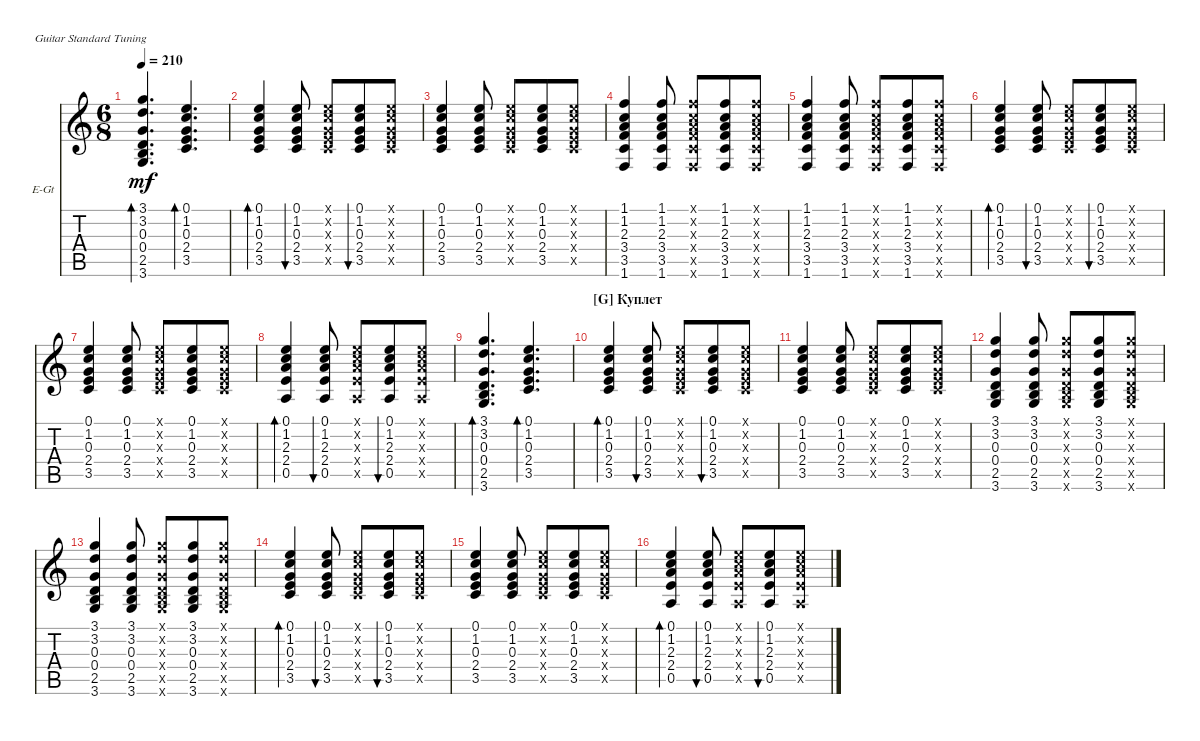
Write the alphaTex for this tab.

\defaultSystemsLayout 4
\bracketExtendMode nobrackets
\firstSystemTrackNameOrientation horizontal
\otherSystemsTrackNameOrientation horizontal
\track ("Ритм Гитара" "E-Gt") {instrument electricguitarclean}
\staff {score tabs}
\tuning (E4 B3 G3 D3 A2 E2)
\ts (6 8)
\tempo 210
\clef g2
\ks c
(0.3 3.1 3.6 2.5 0.4 3.2).4{d bd 237 dy mf} (3.5 2.4 0.3 1.2 0.1).4{d bd 237} |
(3.5 2.4 0.3 1.2 0.1).4{bd 30} (3.5 2.4 0.3 1.2 0.1).8{bu 30} (3.5{x} 2.4{x} 0.3{x} 1.2{x} 0.1{x}).8 (3.5 2.4 0.3 1.2 0.1).8{bu 30} (3.5{x} 2.4{x} 0.3{x} 1.2{x} 0.1{x}).8 |
(3.5 2.4 0.3 1.2 0.1).4 (3.5 2.4 0.3 1.2 0.1).8 (3.5{x} 2.4{x} 0.3{x} 1.2{x} 0.1{x}).8 (3.5 2.4 0.3 1.2 0.1).8 (3.5{x} 2.4{x} 0.3{x} 1.2{x} 0.1{x}).8 |
(1.6 3.5 3.4 1.2 1.1 2.3).4 (1.6 3.5 3.4 1.2 1.1 2.3).8 (1.6{x} 3.5{x} 3.4{x} 1.2{x} 1.1{x} 2.3{x}).8 (1.6 3.5 3.4 1.2 1.1 2.3).8 (1.6{x} 3.5{x} 3.4{x} 1.2{x} 1.1{x} 2.3{x}).8 |
(1.6 3.5 3.4 1.2 1.1 2.3).4 (1.6 3.5 3.4 1.2 1.1 2.3).8 (1.6{x} 3.5{x} 3.4{x} 1.2{x} 1.1{x} 2.3{x}).8 (1.6 3.5 3.4 1.2 1.1 2.3).8 (1.6{x} 3.5{x} 3.4{x} 1.2{x} 1.1{x} 2.3{x}).8 |
(3.5 2.4 0.3 1.2 0.1).4{bd 30} (3.5 2.4 0.3 1.2 0.1).8{bu 30} (3.5{x} 2.4{x} 0.3{x} 1.2{x} 0.1{x}).8 (3.5 2.4 0.3 1.2 0.1).8{bu 30} (3.5{x} 2.4{x} 0.3{x} 1.2{x} 0.1{x}).8 |
(3.5 2.4 0.3 1.2 0.1).4 (3.5 2.4 0.3 1.2 0.1).8 (3.5{x} 2.4{x} 0.3{x} 1.2{x} 0.1{x}).8 (3.5 2.4 0.3 1.2 0.1).8 (3.5{x} 2.4{x} 0.3{x} 1.2{x} 0.1{x}).8 |
(0.5 2.4 2.3 1.2 0.1).4{bd 30} (0.5 2.4 2.3 1.2 0.1).8{bu 30} (0.5{x} 2.4{x} 2.3{x} 1.2{x} 0.1{x}).8 (0.5 2.4 2.3 1.2 0.1).8{bu 30} (0.5{x} 2.4{x} 2.3{x} 1.2{x} 0.1{x}).8 |
(0.3 3.1 3.6 2.5 0.4 3.2).4{d bd 239} (3.5 2.4 0.3 1.2 0.1).4{d bd 239} |
\section ("G" "Куплет")
(3.5 2.4 0.3 1.2 0.1).4{bd 30} (3.5 2.4 0.3 1.2 0.1).8{bu 30} (3.5{x} 2.4{x} 0.3{x} 1.2{x} 0.1{x}).8 (3.5 2.4 0.3 1.2 0.1).8{bu 30} (3.5{x} 2.4{x} 0.3{x} 1.2{x} 0.1{x}).8 |
(3.5 2.4 0.3 1.2 0.1).4 (3.5 2.4 0.3 1.2 0.1).8 (3.5{x} 2.4{x} 0.3{x} 1.2{x} 0.1{x}).8 (3.5 2.4 0.3 1.2 0.1).8 (3.5{x} 2.4{x} 0.3{x} 1.2{x} 0.1{x}).8 |
(0.3 3.1 3.6 2.5 0.4 3.2).4 (2.5 0.4 0.3 3.2 3.1 3.6).8 (2.5{x} 0.4{x} 0.3{x} 3.2{x} 3.1{x} 3.6{x}).8 (2.5 0.4 0.3 3.2 3.1 3.6).8 (2.5{x} 0.4{x} 0.3{x} 3.2{x} 3.1{x} 3.6{x}).8 |
(0.3 3.1 3.6 2.5 0.4 3.2).4 (2.5 0.4 0.3 3.2 3.1 3.6).8 (2.5{x} 0.4{x} 0.3{x} 3.2{x} 3.1{x} 3.6{x}).8 (2.5 0.4 0.3 3.2 3.1 3.6).8 (2.5{x} 0.4{x} 0.3{x} 3.2{x} 3.1{x} 3.6{x}).8 |
(3.5 2.4 0.3 1.2 0.1).4{bd 30} (3.5 2.4 0.3 1.2 0.1).8{bu 30} (3.5{x} 2.4{x} 0.3{x} 1.2{x} 0.1{x}).8 (3.5 2.4 0.3 1.2 0.1).8{bu 30} (3.5{x} 2.4{x} 0.3{x} 1.2{x} 0.1{x}).8 |
(3.5 2.4 0.3 1.2 0.1).4 (3.5 2.4 0.3 1.2 0.1).8 (3.5{x} 2.4{x} 0.3{x} 1.2{x} 0.1{x}).8 (3.5 2.4 0.3 1.2 0.1).8 (3.5{x} 2.4{x} 0.3{x} 1.2{x} 0.1{x}).8 |
(0.5 2.4 2.3 1.2 0.1).4{bd 30} (0.5 2.4 2.3 1.2 0.1).8{bu 30} (0.5{x} 2.4{x} 2.3{x} 1.2{x} 0.1{x}).8 (0.5 2.4 2.3 1.2 0.1).8{bu 30} (0.5{x} 2.4{x} 2.3{x} 1.2{x} 0.1{x}).8
